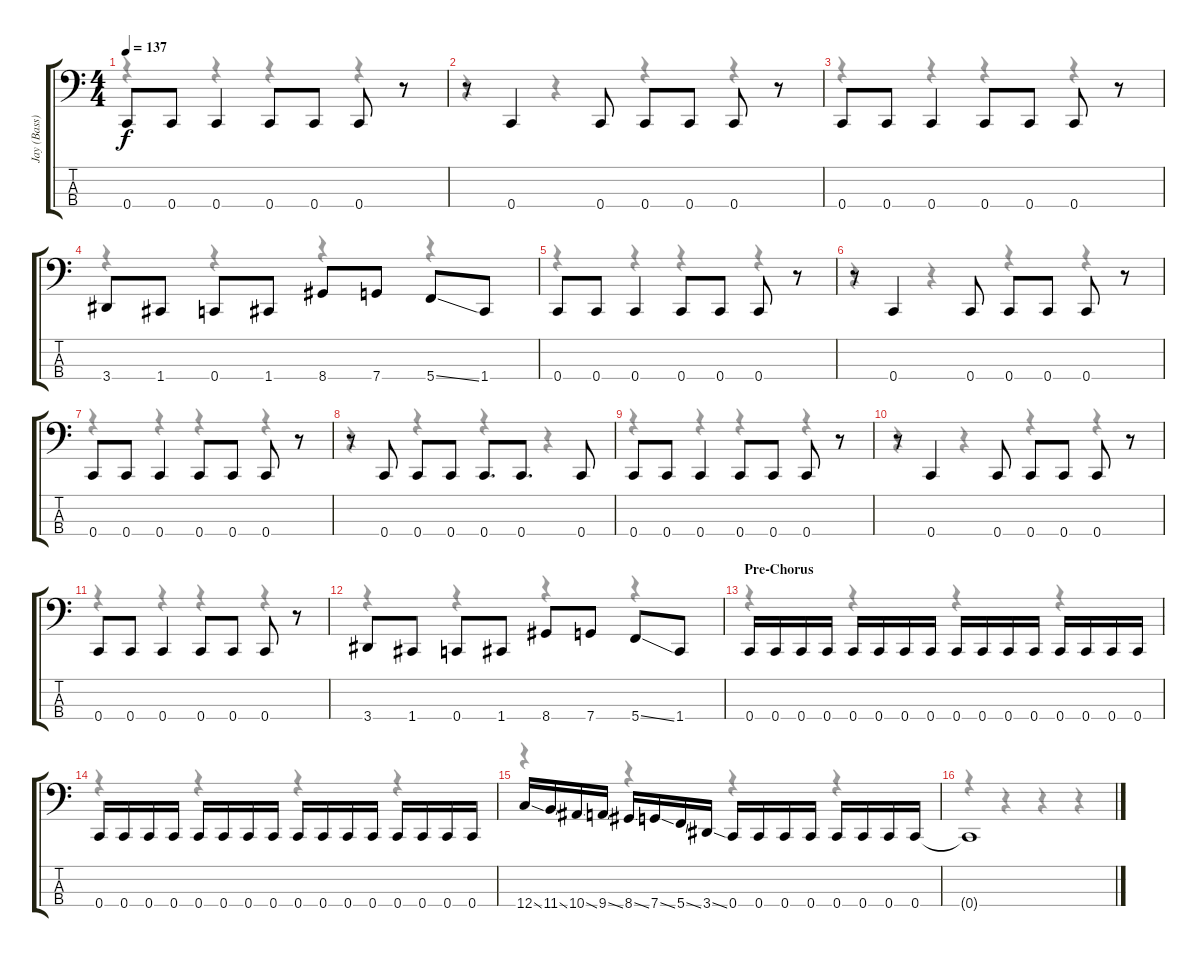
\track ("Jay (Bass)" "Jay (Bass)") {instrument electricbasspick}
\staff {score tabs}
\tuning (F2 C2 G1 C1) {hide}
\voice
\ts (4 4)
\tempo 137
\clef f4
\ks c
0.4.8{dy f} 0.4.8 0.4.4 0.4.8 0.4.8 0.4.8 r.8 |
r.8 0.4.4 0.4.8 0.4.8 0.4.8 0.4.8 r.8 |
0.4.8 0.4.8 0.4.4 0.4.8 0.4.8 0.4.8 r.8 |
3.4.8 1.4.8 0.4.8 1.4.8 8.4.8 7.4.8 5.4{ss}.8 1.4.8 |
0.4.8 0.4.8 0.4.4 0.4.8 0.4.8 0.4.8 r.8 |
r.8 0.4.4 0.4.8 0.4.8 0.4.8 0.4.8 r.8 |
0.4.8 0.4.8 0.4.4 0.4.8 0.4.8 0.4.8 r.8 |
r.8 0.4.8 0.4.8 0.4.8 0.4.8{d} 0.4.8{d} 0.4.8 |
0.4.8 0.4.8 0.4.4 0.4.8 0.4.8 0.4.8 r.8 |
r.8 0.4.4 0.4.8 0.4.8 0.4.8 0.4.8 r.8 |
0.4.8 0.4.8 0.4.4 0.4.8 0.4.8 0.4.8 r.8 |
3.4.8 1.4.8 0.4.8 1.4.8 8.4.8 7.4.8 5.4{ss}.8 1.4.8 |
\section ("" "Pre-Chorus")
0.4.16 0.4.16 0.4.16 0.4.16 0.4.16 0.4.16 0.4.16 0.4.16 0.4.16 0.4.16 0.4.16 0.4.16 0.4.16 0.4.16 0.4.16 0.4.16 |
0.4.16 0.4.16 0.4.16 0.4.16 0.4.16 0.4.16 0.4.16 0.4.16 0.4.16 0.4.16 0.4.16 0.4.16 0.4.16 0.4.16 0.4.16 0.4.16 |
12.4{ss}.16 11.4{ss}.16 10.4{ss}.16 9.4{ss}.16 8.4{ss}.16 7.4{ss}.16 5.4{ss}.16 3.4{ss}.16 0.4.16 0.4.16 0.4.16 0.4.16 0.4.16 0.4.16 0.4.16 0.4.16 |
0.4{t}.1
\voice
\clef f4
\ottava regular
\simile none
\ks c
r.4{dy f} r.4 r.4 r.4 |
r.4 r.4 r.4 r.4 |
r.4 r.4 r.4 r.4 |
r.4 r.4 r.4 r.4 |
r.4 r.4 r.4 r.4 |
r.4 r.4 r.4 r.4 |
r.4 r.4 r.4 r.4 |
r.4 r.4 r.4 r.4 |
r.4 r.4 r.4 r.4 |
r.4 r.4 r.4 r.4 |
r.4 r.4 r.4 r.4 |
r.4 r.4 r.4 r.4 |
r.4 r.4 r.4 r.4 |
r.4 r.4 r.4 r.4 |
r.4 r.4 r.4 r.4 |
r.4 r.4 r.4 r.4
